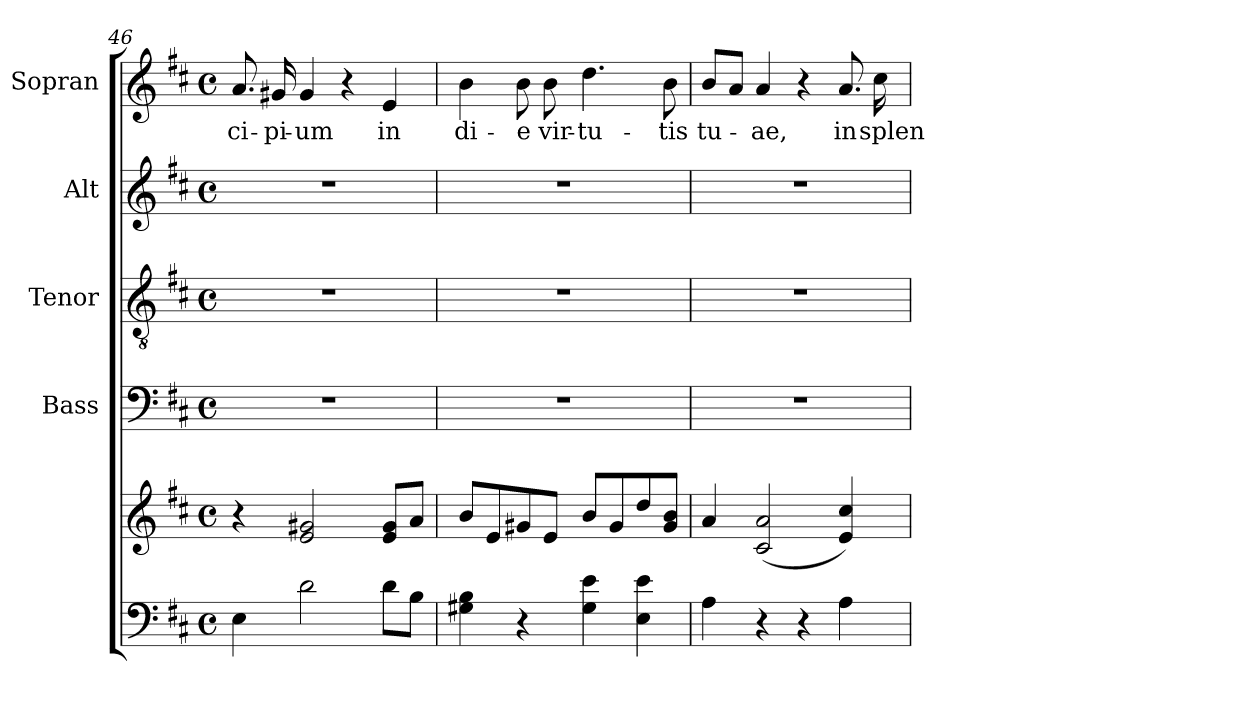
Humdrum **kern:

**kern	**kern	**kern	**kern	**kern	**kern	**text
*part5	*part5	*part4	*part3	*part2	*part1	*part1
*staff6	*staff5	*staff4	*staff3	*staff2	*staff1	*staff1
*	*	*I"Bass	*I"Tenor	*I"Alt	*I"Sopran	*
*	*	*I'B.	*I'T.	*I'A.	*I'S.	*
*clefF4	*clefG2	*clefF4	*clefGv2	*clefG2	*clefG2	*
*k[f#c#]	*k[f#c#]	*k[f#c#]	*k[f#c#]	*k[f#c#]	*k[f#c#]	*
*D:	*D:	*D:	*D:	*D:	*D:	*
*M4/4	*M4/4	*M4/4	*M4/4	*M4/4	*M4/4	*
*met(c)	*met(c)	*met(c)	*met(c)	*met(c)	*met(c)	*
=46	=46	=46	=46	=46	=46	=46
!	!	!	!	!	!	!LO:LY:b
4E\	4r	1r	1r	1r	8.a/	-ci-
!	!	!	!	!	!	!LO:LY:b
.	.	.	.	.	16g#X/	-pi-
!	!	!	!	!	!	!LO:LY:b
2d\	2e/ 2g#X/	.	.	.	4g#/	-um
.	.	.	.	.	4r	.
!	!	!	!	!	!	!LO:LY:b
8d\L	8e/ 8g#/L	.	.	.	4e/	in
8B\J	8a/J	.	.	.	.	.
=47	=47	=47	=47	=47	=47	=47
!	!	!	!	!	!	!LO:LY:b
4G#X\ 4B\	8b/L	1r	1r	1r	4b\	di-
.	8e/	.	.	.	.	.
!	!	!	!	!	!	!LO:LY:b
4r	8g#X/	.	.	.	8b\	-e
!	!	!	!	!	!	!LO:LY:b
.	8e/J	.	.	.	8b\	vir-
!	!	!	!	!	!	!LO:LY:b
4G#\ 4e\	8b/L	.	.	.	4.dd\	-tu-
.	8g#/	.	.	.	.	.
4E\ 4e\	8dd/	.	.	.	.	.
!	!	!	!	!	!	!LO:LY:b
.	8g#/ 8b/J	.	.	.	8b\	-tis
!!LO:LB:g=z
=48	=48	=48	=48	=48	=48	=48
!	!	!	!	!	!	!LO:LY:b
4A\	4a/	1r	1r	1r	8b/L	tu-
.	.	.	.	.	8a/J	.
!	!	!	!	!	!	!LO:LY:b
4r	(<2c#/ 2a/	.	.	.	4a/	-ae,
4r	.	.	.	.	4r	.
!	!	!	!	!	!	!LO:LY:b
4A\	4e/ 4cc#/)	.	.	.	8.a/	in
!	!	!	!	!	!	!LO:LY:b
.	.	.	.	.	16cc#\	splen-
=	=	=	=	=	=	=
*-	*-	*-	*-	*-	*-	*-
